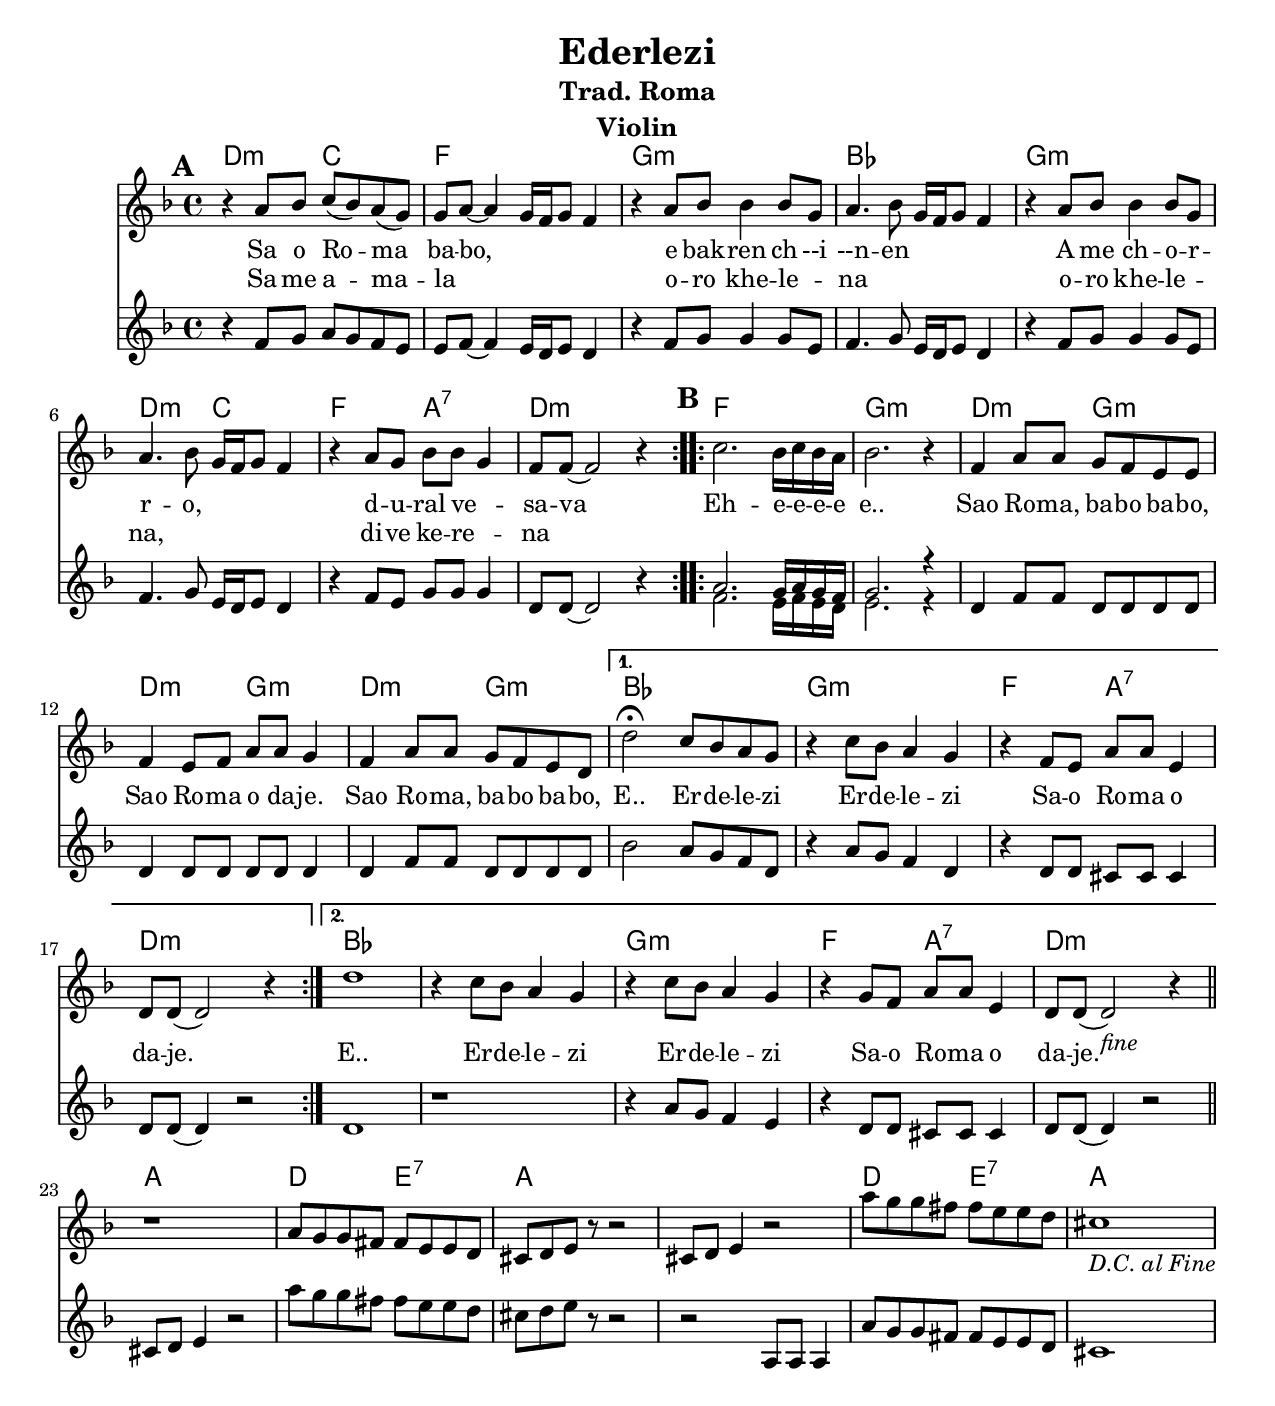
\version "2.18.0"
\include "english.ly"
%showLastLength = R1*12
\paper{
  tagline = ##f
  print-all-headers = ##t
  #(set-paper-size "letter")
}
date = #(strftime "%d-%m-%Y" (localtime (current-time)))

%\markup{ \italic{ " Updated " \date  }  }

%\markup{ Got something to say? }

global = {
  \clef treble
  \key d \minor
  \time 4/4
  \set Score.markFormatter = #format-mark-box-alphabet
}

%#################################### Melody ########################
primos = \relative c'' {
  \global
  %\partial 16*3 a16 d f   %lead in notes

  \repeat volta 2{
    \mark \default
    r4 a8 bf c (bf)a (g)
    g8 a~a4     g16 f g8 f4
    r4 a8 bf bf4 bf8 g|
    a4. bf8 g16 f g8 f4|

    r4 a8 bf bf4 bf8 g|
    a4. bf8 g16 f g8 f4|
    r4 a8 g bf bf g4|
    f8 f~f2 r4|
  }
  %\alternative { { }{ } }

  \repeat volta 2{
    \mark \default

        c'2.bf16 c bf a
        bf2. r4

    f4 a8 a g f e e|
    f4 e8 f a a g4|
    f4 a8 a g f e d|
  }
  \alternative {
    {
      d'2 \fermata c8 bf a g
      r4 c8 bf a4 g
      r4 f8 e a a e4|
      d8 d (d2) r4|
    }
    {
      d'1 |
      r4 c8 bf a4 g|
      r4 c8 bf a4 g
      r4 g8 f a a e4|
      d8 d (d2) _\markup{\italic fine} r4| \bar"||"
    }
  }
  r1
  a'8 g g fs fs e e d
  cs8 d e r r2
  cs8 d e4 r2
  a'8 g g fs fs e e d
  cs1 _\markup {\italic {D.C. al Fine}}

}
\addlyrics{
  %https://musescore.com/user/35722119/scores/6322876
  Sa o Ro -- ma ba -- bo,
  \repeat unfold 4{\skip2}
  e bak -- ren ch --i --n --  en
  \repeat unfold 4{\skip2}
  A me ch -- o --  -- r -- r -- o,
  \repeat unfold 4{\skip2}
  d -- u -- ral ve --  _ sa -- va
  \repeat unfold 1 {}

  Eh -- e -- e -- e -- e e..
  Sao Ro -- ma, ba -- bo ba -- bo,
  Sao Ro -- ma  o da -- je.
  Sao Ro -- ma, ba -- bo ba -- bo,
  % first end
  E.. Er -- de -- le -- zi
  Er -- de -- le -- zi
  Sa -- o Ro -- ma  o da -- je.
 % 2nd end
  E.. Er -- de -- le -- zi
  Er -- de -- le -- zi
  Sa -- o Ro -- ma  o da -- je.

}
\addlyrics{
Sa me a -- ma -- la _
\repeat unfold 4{\skip2}
o -- ro khe -- le -- _ na
\repeat unfold 5{\skip2}
o -- ro khe -- le -- _ na,
\repeat unfold 5{\skip2}
di -- ve ke -- re -- _  na
}
secund = \relative c' {
  \global
  %\partial 16*3 a16 d f   %lead in notes

  \repeat volta 2{
    \mark \default
    r4 f8 g a g f e
    e8 f~f4 e16 d e8 d4|
    r4 f8 g g4 g8 e|
    f4. g8 e16 d e8 d4|

    r4 f8 g g4 g8 e
    f4. g8 e16 d e8 d4|
    r4 f8 e g g g4|
    d8 d~d2 r4|
  }
  %\alternative { { }{ } }

  \repeat volta 2{
    \mark \default
 <<

      {
        a'2. g16 a g f|
        g2. r4|
      }
      \\
      {
         f2. e16 f e d|
    e2. r4|
      }

    >>


    d4 f8 f d d d d|
    d4 d8 d d d d4
    d4 f8 f d d d d|
  }
  \alternative {
    {
      bf'2 a8 g f d
      r4 a'8 g f4 d
      r4 d8 d cs cs cs4
      d8 d (d4) r2
    }
    {
      d1
      r1
      r4 a'8 g f4 e
      r4 d8 d cs cs cs4
      d8 d(d4) r2
    }
  }
  cs8 d e4 r2
  a'8 g g fs fs e e d
  cs8 d e r r2
  r2 a,,8 a a4
  a'8 g g fs fs e e d
  cs1
}

%################################# Chords #######################
harmonies = \chordmode {
  d2:m
  c2
  f1
  g1:m
  bf1
  g1:m
  d2:m
  c2
  f2
  a2:7
  d1:m
  %B
  f1
  g1:m
  d2:m
  g2:m
  d2:m
  g2:m % 12
  d2:m g2:m
  %ending 1 and 2
  bf1 g1:m
  f2 a2:7
  d1:m
  bf1*2 g1:m
  f2 a2:7
  d1:m
  %end part
  a1
  d2 e2:7
  a1*2
  d2 e2:7
  a1
}

\score {
  <<
    \new ChordNames {
      \set chordChanges = ##f
      \harmonies
    }
    \new Staff
    \primos
    \new Staff \secund
    %\new Staff \partcombine \primos \secund
  >>
  \header{
    title= "Ederlezi"
    subtitle="Trad. Roma"
    composer= ""
    instrument = "Violin"
    arranger= ""
  }
  \midi{\tempo 4 = 120}
  \layout{indent = 1.0\cm}
}
%{
% more verses:
\markup{}
\markup {
  \fill-line {
    \hspace #0.1 % distance from left margin
    \column {
      \line { "1."
	\column {
	  ""
	}
      }
      \hspace #0.2 % vertical distance between verses
      \line { "2."
	\column {
	 ""
	}
      }
    }
    \hspace #0.1  % horiz. distance between columns
    \column {
      \line { "3."
	\column {
	  ""
	}
      }
      \hspace #0.2 % distance between verses
      \line { "4."
	\column {
	 ""
	}
      }
    }
    \hspace #0.1 % distance to right margin
  }
}

%}


%{
https://www.youtube.com/watch?v=yGuCqAfxNqU
 Sa o Roma babo,
E bakren cinen.
A me coro, dural besava.
A a daje, amaro dive.
Amaro dive erdelezi.
Ediwado babo, amenge bakro.
Sa o Roma, babo.
E bakren cinen. Eeee...j,
Sa o Roma, babo babo,
Sa o Roma daje. Sa o Roma, babo babo,
E.. Erdelezi. Erdelezi,
Sa o Roma Daje. Eeee...
Sa o Roma, babo babo,
Sa o Roma daje.
Sa o Roma, babo babo,
 Eeee... Erdelezi, Erdelezi.
Sa o Roma Daje

***************

LYRICS IN ROMANI
Sa me amala oro khelena Oro khelena,
dive kerena
Sa o Roma daje
Sa o Roma babo babo
Sa o Roma o daje Sa o Roma babo babo Ej, Ederlezi Ederlezi
 Sa o Roma daje Amaro dive Amaro dive,
Ederlezi Sa me amala oro khelena Oro khelena, dive kerena Sa o Roma daje Sa o Roma babo babo Sa o Roma daje Sa o Roma babo babo Ej, Ederlezi Ederlezi Sa o Roma daje Sa me amala oro khelena Oro khelena, dive kerena Sa o Roma babo, e bakren chinen Amaro dive E devado babo Sa o Roma babo babo Sa o Roma o daje Sa o Roma babo babo Ej, Ederlezi Ederlezi Sa o Roma daje Sa o Roma babo babo Sa o Roma o daje Sa o Roma babo babo Ederlezi Ederlezi Sa o Roma daje LYRICS IN ENGLISH All my friends are dancing the oro Dancing the oro, celebrating the day Dancing the oro, celebrating the day All the Roma, dad, dad All the Roma, mommy All the Roma, dad, dad Oh! Ederlezi Ederlezi All the Roma, mommy Our day Our day, Ederlezi All my friends are dancing the oro Dancing the oro, celebrating the day All the Roma, mommy All the Roma, dad, dad All the Roma, mommy All the Roma, dad, dad Oh! Ederlezi Ederlezi All the Roma, mommy All my friends are dancing the oro Dancing the oro, celebrating the day All the Roma, dad, slaughter lambs Our day They give us, Dad, All the Roma, dad, dad All the Roma, mommy All the Roma, dad, dad Oh! Ederlezi Ederlezi All the Roma, mommy All the Roma, dad, dad All the Roma, mommy All the Roma, dad, dad Ederlezi Ederlezi All the Roma, mommy LYRICS IN TURKISH Tüm arkadaşlarım hora oynuyor Hora oynayıp bugünü kutluyorlar Tüm Roma, anneciğim Tüm Roma, baba, baba Tüm Roma, anneciğim Tüm Roma, baba, baba Ey, Ederlezi Ederlezi Tüm Roma, anneciğim Bizim günümüz Bizim günümüz, Ederlezi Tüm arkadaşlarım hora oynuyor Hora oynayıp bugünü kutluyorlar Tüm Roma, anneciğim Tüm Roma, baba, baba Tüm Roma, anneciğim Tüm Roma, baba, baba Ey, Ederlezi Ederlezi Tüm Roma, anneciğim Tüm arkadaşlarım hora oynuyor Hora oynayıp bugünü kutluyorlar Tüm Roma, baba, kuzu avlıyor Bizim günümüz Bize, baba, Tüm Roma, baba, baba Tüm Roma, anneciğim Tüm Roma, baba, baba Ey, Ederlezi Ederlezi Tüm Roma, anneciğim Tüm Roma, baba, baba Tüm Roma, anneciğim Tüm Roma, baba, baba Ederlezi Ederlezi Tüm Roma, anneciğim LYRICS IN FRENCH Tous mes amis dansent l'oro Ils dansent l'oro, ils fêtent le jour Tous les Roms, maman Tous les Roms, papa, papa Tous les Roms, maman Tous les Roms, papa, papa Ô! Ederlezi Ederlezi Tous les Roms, maman Notre jour Notre jour, Ederlezi Tous mes amis dansent l'oro Ils dansent l'oro, ils fêtent le jour Tous les Roms, maman Tous les Roms, papa, papa Tous les Roms, maman Tous les Roms, papa, papa Ô! Ederlezi Ederlezi Tous les Roms, maman Tous mes amis dansent l'oro Ils dansent l'oro, ils fêtent le jour Tous les Roms, papa, sacrifient l'agneau Notre jour Ils nous donnent, Papa Tous les Roms, papa, papa Tous les Roms, maman Tous les Roms, papa, papa Ô! Ederlezi Ederlezi Tous les Roms, maman Tous les Roms, papa, papa Tous les Roms, maman Tous les Roms, papa, papa Ederlezi Ederlezi Tous les Roms, maman LYRICS IN PORTUGUESE Todos os meus amigos dançam o oro Dançam o oro, celebram o dia Toda a Roma mamãe Toda a Roma papai, papai Toda a Roma mamãe Toda a Roma papai, papai Ó! Ederlezi Ederlezi Toda a Roma mamãe Nosso dia Nosso dia, Ederlezi Todos os meus amigos dançam o oro Dançam o oro, celebram o dia Toda a Roma mamãe Toda a Roma papai, papai Toda a Roma mamãe Toda a Roma papai, papai Ó! Ederlezi Ederlezi Toda a Roma mamãe Todos os meus amigos dançam o oro Dançam o oro, celebram o dia Toda a Roma, papai, sacrifica cordeiros Nosso dia Oferecemos, papai, Toda a Roma papai, papai Toda a Roma mamãe Toda a Roma papai, papai Ó! Ederlezi Ederlezi Toda a Roma mamãe Toda a Roma papai, papai Toda a Roma mamãe Toda a Roma papai, papai Ederlezi Ederlezi Toda a Roma mamãe

%}